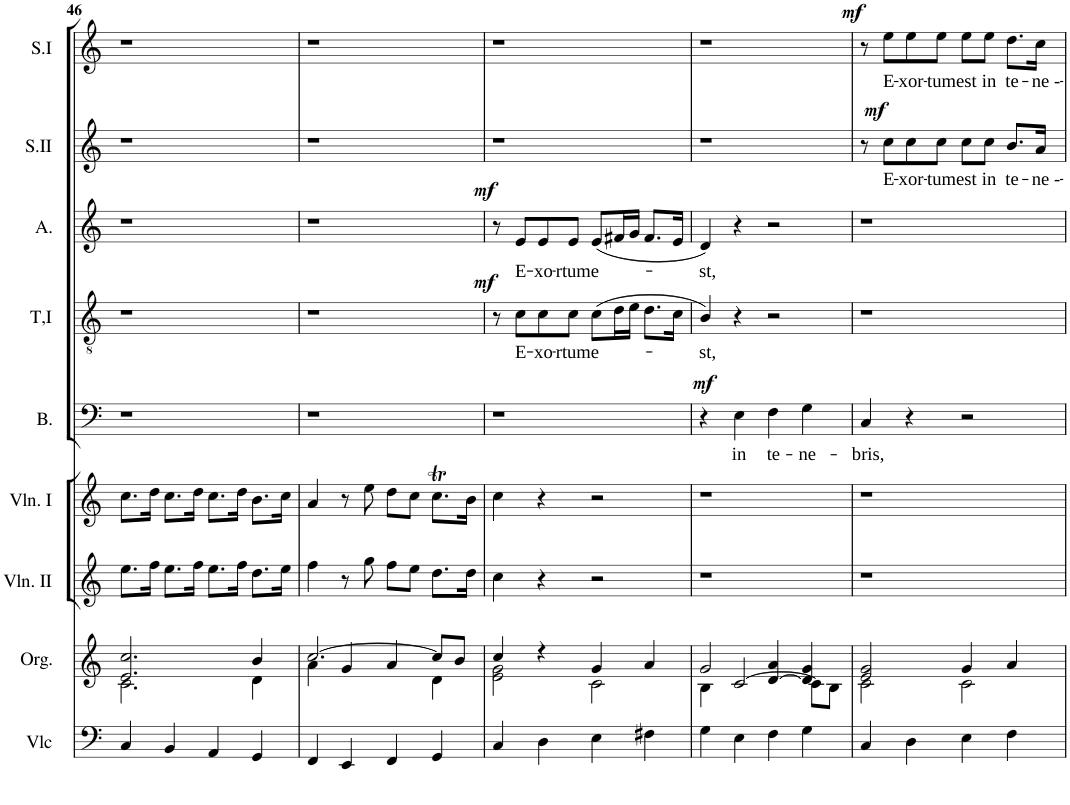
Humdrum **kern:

**kern	**kern	**kern	**kern	**kern	**text	**dynam	**kern	**text	**dynam	**kern	**text	**dynam	**kern	**text	**dynam	**kern	**text	**dynam
*part9	*part8	*part7	*part6	*part5	*part5	*part5	*part4	*part4	*part4	*part3	*part3	*part3	*part2	*part2	*part2	*part1	*part1	*part1
*staff9	*staff8	*staff7	*staff6	*staff5	*staff5	*staff5	*staff4	*staff4	*staff4	*staff3	*staff3	*staff3	*staff2	*staff2	*staff2	*staff1	*staff1	*staff1
*I"Violoncelle	*I"Orgue	*I"Violin II	*I"Violin I	*I"Bass	*	*	*I"Tenor I	*	*	*I"Alto	*	*	*I"Soprano II	*	*	*I"Soprano I	*	*
*I'Vlc	*I'Org.	*I'Vln. II	*I'Vln. I	*I'B.	*	*	*I'T,I	*	*	*I'A.	*	*	*I'S.II	*	*	*I'S.I	*	*
!!LO:PB:g=z
*clefF4	*clefG2	*clefG2	*clefG2	*clefF4	*	*	*clefGv2	*	*	*clefG2	*	*	*clefG2	*	*	*clefG2	*	*
*	*	*	*	*	*	*	*Trd7c12	*	*	*	*	*	*	*	*	*	*	*
*k[]	*k[]	*k[]	*k[]	*k[]	*	*	*k[]	*	*	*k[]	*	*	*k[]	*	*	*k[]	*	*
*M4/4	*M4/4	*M4/4	*M4/4	*M4/4	*	*	*M4/4	*	*	*M4/4	*	*	*M4/4	*	*	*M4/4	*	*
=46	=46	=46	=46	=46	=46	=46	=46	=46	=46	=46	=46	=46	=46	=46	=46	=46	=46	=46
*	*^	*	*	*	*	*	*	*	*	*	*	*	*	*	*	*	*	*
4C/	2.e/ 2.cc/	2.c\	8.ee\L	8.cc\L	1r	.	.	1r	.	.	1r	.	.	1r	.	.	1r	.	.
.	.	.	16ff\Jk	16dd\Jk	.	.	.	.	.	.	.	.	.	.	.	.	.	.	.
4BB/	.	.	8.ee\L	8.cc\L	.	.	.	.	.	.	.	.	.	.	.	.	.	.	.
.	.	.	16ff\Jk	16dd\Jk	.	.	.	.	.	.	.	.	.	.	.	.	.	.	.
4AA/	.	.	8.ee\L	8.cc\L	.	.	.	.	.	.	.	.	.	.	.	.	.	.	.
.	.	.	16ff\Jk	16dd\Jk	.	.	.	.	.	.	.	.	.	.	.	.	.	.	.
4GG/	4b/	4d\	8.dd\L	8.b\L	.	.	.	.	.	.	.	.	.	.	.	.	.	.	.
.	.	.	16ee\Jk	16cc\Jk	.	.	.	.	.	.	.	.	.	.	.	.	.	.	.
=47	=47	=47	=47	=47	=47	=47	=47	=47	=47	=47	=47	=47	=47	=47	=47	=47	=47	=47	=47
4FF/	[2.cc/	4a\	4ff\	4a/	1r	.	.	1r	.	.	1r	.	.	1r	.	.	1r	.	.
4EE/	.	4g/	8r	8r	.	.	.	.	.	.	.	.	.	.	.	.	.	.	.
.	.	.	8gg\	8ee\	.	.	.	.	.	.	.	.	.	.	.	.	.	.	.
4FF/	.	4a/	8ff\L	8dd\L	.	.	.	.	.	.	.	.	.	.	.	.	.	.	.
.	.	.	8ee\J	8cc\J	.	.	.	.	.	.	.	.	.	.	.	.	.	.	.
4GG/	8cc/L]	4d\	8.dd\L	8.ccT\L	.	.	.	.	.	.	.	.	.	.	.	.	.	.	.
.	8b/J	.	.	.	.	.	.	.	.	.	.	.	.	.	.	.	.	.	.
.	.	.	16dd\Jk	16b\Jk	.	.	.	.	.	.	.	.	.	.	.	.	.	.	.
=48	=48	=48	=48	=48	=48	=48	=48	=48	=48	=48	=48	=48	=48	=48	=48	=48	=48	=48	=48
!	!	!	!	!	!	!	!	!	!	!LO:DY:a	!	!	!LO:DY:a	!	!	!	!	!	!
4C/	4cc/	2e\ 2g\	4cc\	4cc\	1r	.	.	8r	.	mf	8r	.	mf	1r	.	.	1r	.	.
!	!	!	!	!	!	!	!	!	!LO:LY:b	!	!	!LO:LY:b	!	!	!	!	!	!	!
.	.	.	.	.	.	.	.	8c\L	E-	.	8e/L	E-	.	.	.	.	.	.	.
!	!	!	!	!	!	!	!	!	!LO:LY:b	!	!	!LO:LY:b	!	!	!	!	!	!	!
4D\	4r	.	4r	4r	.	.	.	8c\	-xo-	.	8e/	-xo-	.	.	.	.	.	.	.
!	!	!	!	!	!	!	!	!	!LO:LY:b	!	!	!LO:LY:b	!	!	!	!	!	!	!
.	.	.	.	.	.	.	.	8c\J	-rtum	.	8e/J	-rtum	.	.	.	.	.	.	.
!	!	!	!	!	!	!	!	!	!LO:LY:b	!	!	!LO:LY:b	!	!	!	!	!	!	!
4E\	4g/	2c\	2r	2r	.	.	.	(8c\L	e-	.	(8e/L	e-	.	.	.	.	.	.	.
.	.	.	.	.	.	.	.	16d\L	.	.	16f#X/L	.	.	.	.	.	.	.	.
.	.	.	.	.	.	.	.	16e\JJ	.	.	16g/JJ	.	.	.	.	.	.	.	.
4F#X\	4a/	.	.	.	.	.	.	8.d\L	.	.	8.f#/L	.	.	.	.	.	.	.	.
.	.	.	.	.	.	.	.	16c\Jk	.	.	16e/Jk	.	.	.	.	.	.	.	.
=49	=49	=49	=49	=49	=49	=49	=49	=49	=49	=49	=49	=49	=49	=49	=49	=49	=49	=49	=49
!	!	!	!	!	!	!	!LO:DY:a	!	!LO:LY:b	!	!	!LO:LY:b	!	!	!	!	!	!	!
4G\	2g/	4B\	1r	1r	4r	.	mf	4B/)	-st,	.	4d/)	-st,	.	1r	.	.	1r	.	.
!	!	!	!	!	!	!LO:LY:b	!	!	!	!	!	!	!	!	!	!	!	!	!
4E\	.	[2c/	.	.	4E\	in	.	4r	.	.	4r	.	.	.	.	.	.	.	.
!	!	!	!	!	!	!LO:LY:b	!	!	!	!	!	!	!	!	!	!	!	!	!
4F\	[4d/ 4a/	.	.	.	4F\	te-	.	2r	.	.	2r	.	.	.	.	.	.	.	.
!	!	!	!	!	!	!LO:LY:b	!	!	!	!	!	!	!	!	!	!	!	!	!
4G\	4d/] 4g/	8c\L]	.	.	4G\	-ne-	.	.	.	.	.	.	.	.	.	.	.	.	.
.	.	8B\J	.	.	.	.	.	.	.	.	.	.	.	.	.	.	.	.	.
=50	=50	=50	=50	=50	=50	=50	=50	=50	=50	=50	=50	=50	=50	=50	=50	=50	=50	=50	=50
!	!	!	!	!	!	!LO:LY:b	!	!	!	!	!	!	!	!	!	!	!	!	!LO:DY:a
4C/	2e/ 2g/	2c\	1r	1r	4C/	-bris,	.	1r	.	.	1r	.	.	8r	.	.	8r	.	mf
!	!	!	!	!	!	!	!	!	!	!	!	!	!	!	!LO:LY:b	!LO:DY:a	!	!LO:LY:b	!
.	.	.	.	.	.	.	.	.	.	.	.	.	.	8cc\L	E-	mf	8ee\L	E-	.
!	!	!	!	!	!	!	!	!	!	!	!	!	!	!	!LO:LY:b	!	!	!LO:LY:b	!
4D\	.	.	.	.	4r	.	.	.	.	.	.	.	.	8cc\	-xor-	.	8ee\	-xor-	.
!	!	!	!	!	!	!	!	!	!	!	!	!	!	!	!LO:LY:b	!	!	!LO:LY:b	!
.	.	.	.	.	.	.	.	.	.	.	.	.	.	8cc\J	-tum	.	8ee\J	-tum	.
!	!	!	!	!	!	!	!	!	!	!	!	!	!	!	!LO:LY:b	!	!	!LO:LY:b	!
4E\	4g/	2c\	.	.	2r	.	.	.	.	.	.	.	.	8cc\L	est	.	8ee\L	est	.
!	!	!	!	!	!	!	!	!	!	!	!	!	!	!	!LO:LY:b	!	!	!LO:LY:b	!
.	.	.	.	.	.	.	.	.	.	.	.	.	.	8cc\J	in	.	8ee\J	in	.
!	!	!	!	!	!	!	!	!	!	!	!	!	!	!	!LO:LY:b	!	!	!LO:LY:b	!
4F\	4a/	.	.	.	.	.	.	.	.	.	.	.	.	8.b/L	te-	.	8.dd\L	te-	.
!	!	!	!	!	!	!	!	!	!	!	!	!	!	!	!LO:LY:b	!	!	!LO:LY:b	!
.	.	.	.	.	.	.	.	.	.	.	.	.	.	16a/Jk	-ne --	.	16cc\Jk	-ne --	.
*	*v	*v	*	*	*	*	*	*	*	*	*	*	*	*	*	*	*	*	*
=	=	=	=	=	=	=	=	=	=	=	=	=	=	=	=	=	=	=
*-	*-	*-	*-	*-	*-	*-	*-	*-	*-	*-	*-	*-	*-	*-	*-	*-	*-	*-
